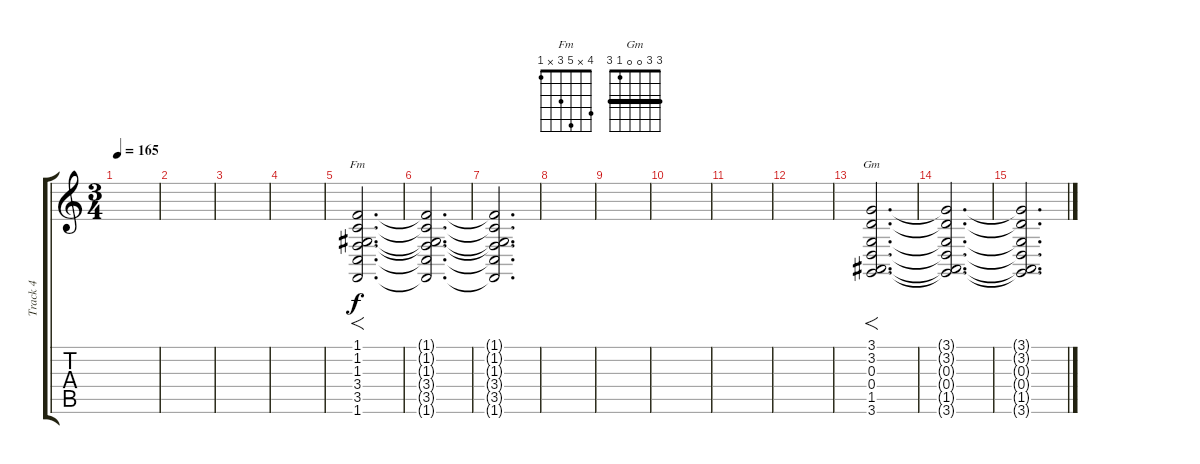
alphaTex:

\track ("Track 4" "Track 4") {instrument stringensemble2}
\staff {score tabs}
\tuning (E4 B3 G3 D3 A2 E2) {hide}
\chord ("Fm" 4 x 5 3 x 1)
\chord ("Gm" 3 3 0 0 1 3) {barre 3}
\ts (3 4)
\tempo 165
\clef g2
\ks c
|
|
|
|
(1.1 1.2 1.3 3.4 3.5 1.6).2{f d ch "Fm"} |
(1.1{t} 1.2{t} 1.3{t} 3.4{t} 3.5{t} 1.6{t}).2{d} |
(1.1{t} 1.2{t} 1.3{t} 3.4{t} 3.5{t} 1.6{t}).2{d} |
|
|
|
|
|
(3.1 3.2 0.3 0.4 1.5 3.6).2{f d ch "Gm"} |
(3.1{t} 3.2{t} 0.3{t} 0.4{t} 1.5{t} 3.6{t}).2{d} |
(3.1{t} 3.2{t} 0.3{t} 0.4{t} 1.5{t} 3.6{t}).2{d}
